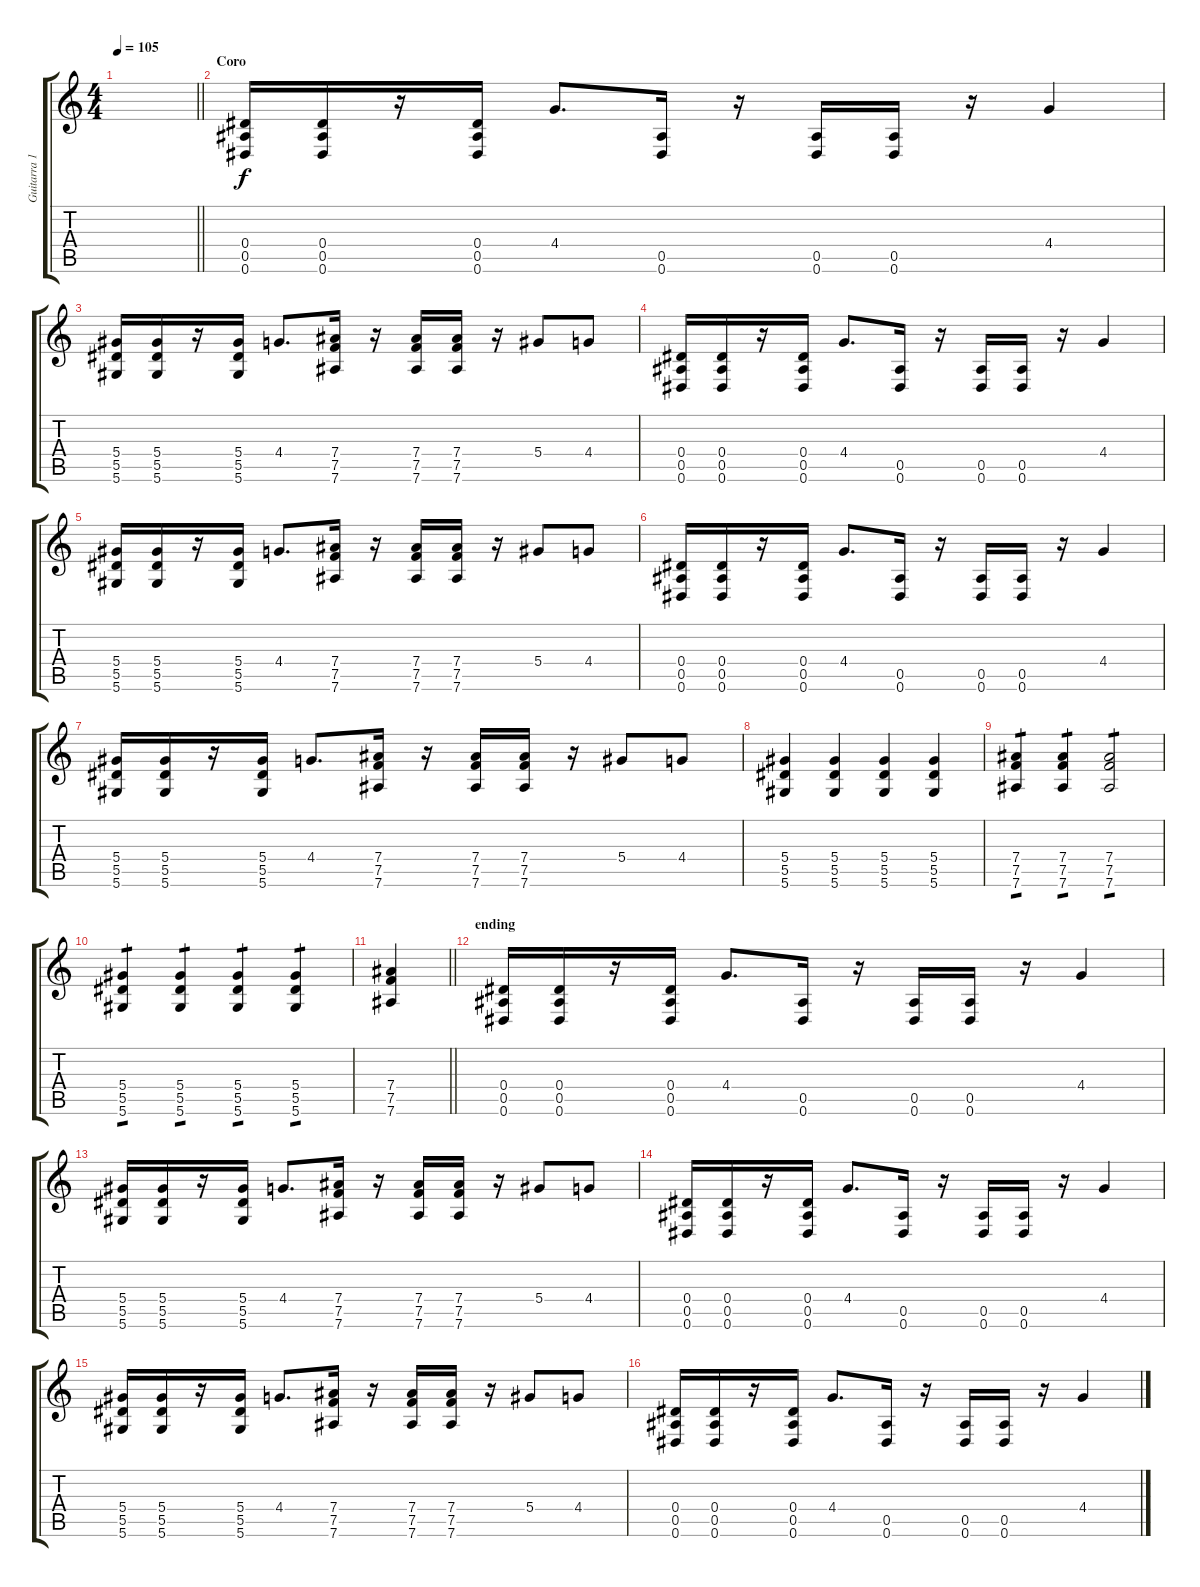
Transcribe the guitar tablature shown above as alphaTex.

\track ("Guitarra 1" "Guitarra 1") {instrument distortionguitar}
\staff {score tabs}
\tuning (E4 B3 G3 Eb3 Bb2 Eb2) {hide}
\ts (4 4)
\tempo 105
\clef g2
\barLineRight lightlight
\ks c
|
\section ("" "Coro")
(0.4 0.5 0.6).16 (0.4 0.5 0.6).16 r.16 (0.4 0.5 0.6).16 4.4.8{d} (0.5 0.6).16 r.16 (0.5 0.6).16 (0.5 0.6).16 r.16 4.4.4 |
(5.4 5.5 5.6).16 (5.4 5.5 5.6).16 r.16 (5.4 5.5 5.6).16 4.4.8{d} (7.4 7.5 7.6).16 r.16 (7.4 7.5 7.6).16 (7.4 7.5 7.6).16 r.16 5.4.8 4.4.8 |
(0.4 0.5 0.6).16 (0.4 0.5 0.6).16 r.16 (0.4 0.5 0.6).16 4.4.8{d} (0.5 0.6).16 r.16 (0.5 0.6).16 (0.5 0.6).16 r.16 4.4.4 |
(5.4 5.5 5.6).16 (5.4 5.5 5.6).16 r.16 (5.4 5.5 5.6).16 4.4.8{d} (7.4 7.5 7.6).16 r.16 (7.4 7.5 7.6).16 (7.4 7.5 7.6).16 r.16 5.4.8 4.4.8 |
(0.4 0.5 0.6).16 (0.4 0.5 0.6).16 r.16 (0.4 0.5 0.6).16 4.4.8{d} (0.5 0.6).16 r.16 (0.5 0.6).16 (0.5 0.6).16 r.16 4.4.4 |
(5.4 5.5 5.6).16 (5.4 5.5 5.6).16 r.16 (5.4 5.5 5.6).16 4.4.8{d} (7.4 7.5 7.6).16 r.16 (7.4 7.5 7.6).16 (7.4 7.5 7.6).16 r.16 5.4.8 4.4.8 |
(5.4 5.5 5.6).4 (5.4 5.5 5.6).4 (5.4 5.5 5.6).4 (5.4 5.5 5.6).4 |
(7.4 7.5 7.6).4{tp 1} (7.4 7.5 7.6).4{tp 1} (7.4 7.5 7.6).2{tp 1} |
(5.4 5.5 5.6).4{tp 1} (5.4 5.5 5.6).4{tp 1} (5.4 5.5 5.6).4{tp 1} (5.4 5.5 5.6).4{tp 1} |
\barLineRight lightlight
(7.4 7.5 7.6).4 |
\section ("" "ending")
(0.4 0.5 0.6).16 (0.4 0.5 0.6).16 r.16 (0.4 0.5 0.6).16 4.4.8{d} (0.5 0.6).16 r.16 (0.5 0.6).16 (0.5 0.6).16 r.16 4.4.4 |
(5.4 5.5 5.6).16 (5.4 5.5 5.6).16 r.16 (5.4 5.5 5.6).16 4.4.8{d} (7.4 7.5 7.6).16 r.16 (7.4 7.5 7.6).16 (7.4 7.5 7.6).16 r.16 5.4.8 4.4.8 |
(0.4 0.5 0.6).16 (0.4 0.5 0.6).16 r.16 (0.4 0.5 0.6).16 4.4.8{d} (0.5 0.6).16 r.16 (0.5 0.6).16 (0.5 0.6).16 r.16 4.4.4 |
(5.4 5.5 5.6).16 (5.4 5.5 5.6).16 r.16 (5.4 5.5 5.6).16 4.4.8{d} (7.4 7.5 7.6).16 r.16 (7.4 7.5 7.6).16 (7.4 7.5 7.6).16 r.16 5.4.8 4.4.8 |
(0.4 0.5 0.6).16 (0.4 0.5 0.6).16 r.16 (0.4 0.5 0.6).16 4.4.8{d} (0.5 0.6).16 r.16 (0.5 0.6).16 (0.5 0.6).16 r.16 4.4.4
